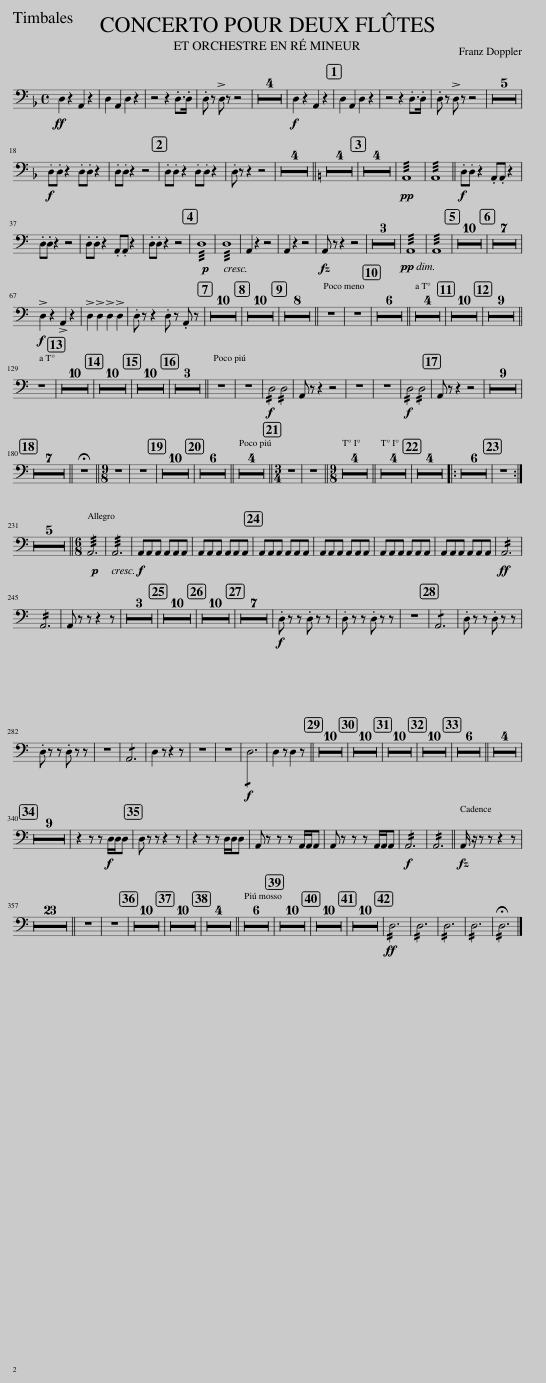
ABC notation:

X:1
L:1/8
M:4/4
I:linebreak $
K:F
V:1 bass
V:1
!ff! D,2 z2 A,,2 z2 | D,2 A,,2 D,2 z2 | z4 z2 .D,>.D, | .D, z !>!D, z z4 | z8 | %5
 z8 | z8 | z8 |!f! D,2 z2 A,,2 z2 | D,2 A,,2 D,2 z2 | %10
 z4 z2 .D,>.D, | .D, z !>!D, z z4 | z8 | z8 | z8 | %15
 z8 | z8 |$!f! .D,.D, z2 .D,.D, z2 | .D,.D, z2 z4 | .D,.D, z2 .D,.D, z2 | %20
 .D, z z2 z4 | z8 | z8 | z8 | z8 || %25
[K:C] z8 | z8 | z8 | z8 | z8 | %30
 z8 | z8 | z8 |!pp! !///!A,,8 | !///!A,,8 || %35
!f! .D,.D, z2 .A,,.A,, z2 |$ .D,.D, z2 z4 | .D,.D, z2 .A,,.A,, z2 | .D,.D, z2 z4 |!p! !///!D,8 | %40
 !///!D,8 | A,,2 z2 z4 | A,,2 z2 z4 | A,, z z2 z4 | z8 | %45
 z8 | z8 |!pp! !///!A,,8 | !///!A,,8 | z8 | %50
 z8 | z8 | z8 | z8 | z8 | %55
 z8 | z8 | z8 | z8 | z8 | %60
 z8 | z8 | z8 | z8 | z8 | %65
 z8 |$!f! !>!D,2 z2 !>!A,,2 z2 | !>!D,2 !>!D,2 !>!D,2 !>!D,2 | .D, z z2 .D, z .A,, z | z8 | %70
 z8 | z8 | z8 | z8 | z8 | %75
 z8 | z8 | z8 | z8 | z8 | %80
 z8 | z8 | z8 | z8 | z8 | %85
 z8 | z8 | z8 | z8 | z8 | %90
 z8 | z8 | z8 | z8 | z8 | %95
 z8 | z8 || z8 | z8 | z8 | %100
 z8 | z8 | z8 | z8 | z8 || %105
 z8 | z8 | z8 | z8 | z8 | %110
 z8 | z8 | z8 | z8 | z8 | %115
 z8 | z8 | z8 | z8 | z8 | %120
 z8 | z8 | z8 | z8 | z8 | %125
 z8 | z8 | z8 ||$ z8 | z8 | %130
 z8 | z8 | z8 | z8 | z8 | %135
 z8 | z8 | z8 | z8 | z8 | %140
 z8 | z8 | z8 | z8 | z8 | %145
 z8 | z8 | z8 | z8 | z8 | %150
 z8 | z8 | z8 | z8 | z8 | %155
 z8 | z8 | z8 | z8 | z8 | %160
 z8 | z8 || z8 | z8 |!f! !//!D,4 !//!D,4 | %165
 A,, z z2 z4 | z8 | z8 |!f! !//!D,4 !//!D,4 | A,, z z2 z4 | %170
 z8 | z8 | z8 | z8 | z8 | %175
 z8 | z8 | z8 | z8 |$ z8 | %180
 z8 | z8 | z8 | z8 | z8 | %185
 z8 || !fermata!z8 ||[M:9/8] z9 | z9 | z9 | %190
 z9 | z9 | z9 | z9 | z9 | %195
 z9 | z9 | z9 | z9 | z9 | %200
 z9 | z9 | z9 | z9 | z9 || %205
 z9 | z9 | z9 | z9 ||[M:3/4] z6 | %210
 z6 ||[M:9/8] z9 | z9 | z9 | z9 || %215
 z9 | z9 | z9 | z9 | z9 | %220
 z9 | z9 | z9 |: z9 | z9 | %225
 z9 | z9 | z9 | z9 | z9 :|$ %230
 z9 | z9 | z9 | z9 | z9 || %235
[M:6/8]!p! !///!A,,6 | !///!A,,6 |!f! A,,A,,A,, A,,A,,A,, | A,,A,,A,, A,,A,,A,, | A,,A,,A,, A,,A,,A,, | %240
 A,,A,,A,, A,,A,,A,, | A,,A,,A,, A,,A,,A,, | A,,A,,A,, A,,A,,A,, |!ff! !//!A,,6 |$ !//!A,,6 | %245
 A,, z z z2 z | z6 | z6 | z6 | z6 | %250
 z6 | z6 | z6 | z6 | z6 | %255
 z6 | z6 | z6 | z6 | z6 | %260
 z6 | z6 | z6 | z6 | z6 | %265
 z6 | z6 | z6 | z6 | z6 | %270
 z6 | z6 | z6 | z6 | z6 | %275
 z6 |!f! .D, z z .D, z z | .D, z z .D, z z | z6 | !/!A,,6 | %280
 .D, z z .D, z z |$ .D, z z .D, z z | z6 | !/!A,,6 | D,2 z z2 z | %285
 z6 | z6 |!f! !/!D,6 | D,2 z D,2 z || z6 | %290
 z6 | z6 | z6 | z6 | z6 | %295
 z6 | z6 | z6 | z6 | z6 | %300
 z6 | z6 | z6 | z6 | z6 | %305
 z6 | z6 | z6 | z6 | z6 | %310
 z6 | z6 | z6 | z6 | z6 | %315
 z6 | z6 | z6 | z6 | z6 | %320
 z6 | z6 | z6 | z6 | z6 | %325
 z6 | z6 | z6 | z6 | z6 | %330
 z6 | z6 | z6 | z6 | z6 || %335
 z6 | z6 | z6 | z6 |$ z6 | %340
 z6 | z6 | z6 | z6 | z6 | %345
 z6 | z6 | z6 | z2 z z!f! D,/D,/D, | D, z z z2 z | %350
 z2 z z D,/D,/D, | A,, z z z A,,/A,,/A,, | A,, z z z A,,/A,,/A,, |!f! !//!A,,6 | !//!A,,6 || %355
 A,,/ z/ z z z2 z |$ z6 | z6 | z6 | z6 | %360
 z6 | z6 | z6 | z6 | z6 | %365
 z6 | z6 | z6 | z6 | z6 | %370
 z6 | z6 | z6 | z6 | z6 | %375
 z6 | z6 | z6 | z6 || z6 | %380
 z6 | z6 | z6 | z6 | z6 | %385
 z6 | z6 | z6 | z6 | z6 | %390
 z6 | z6 | z6 | z6 | z6 | %395
 z6 | z6 | z6 | z6 | z6 | %400
 z6 | z6 | z6 | z6 | z6 || %405
 z6 | z6 | z6 | z6 | z6 | %410
 z6 | z6 | z6 | z6 | z6 | %415
 z6 | z6 | z6 | z6 | z6 | %420
 z6 | z6 | z6 | z6 | z6 | %425
 z6 | z6 | z6 | z6 | z6 | %430
 z6 | z6 | z6 | z6 | z6 | %435
 z6 | z6 | z6 | z6 | z6 | %440
 z6 |!ff! !//!D,6 | !//!D,6 | !//!D,6 | !//!D,6 | %445
 !//!!fermata!D,6 |] %446
